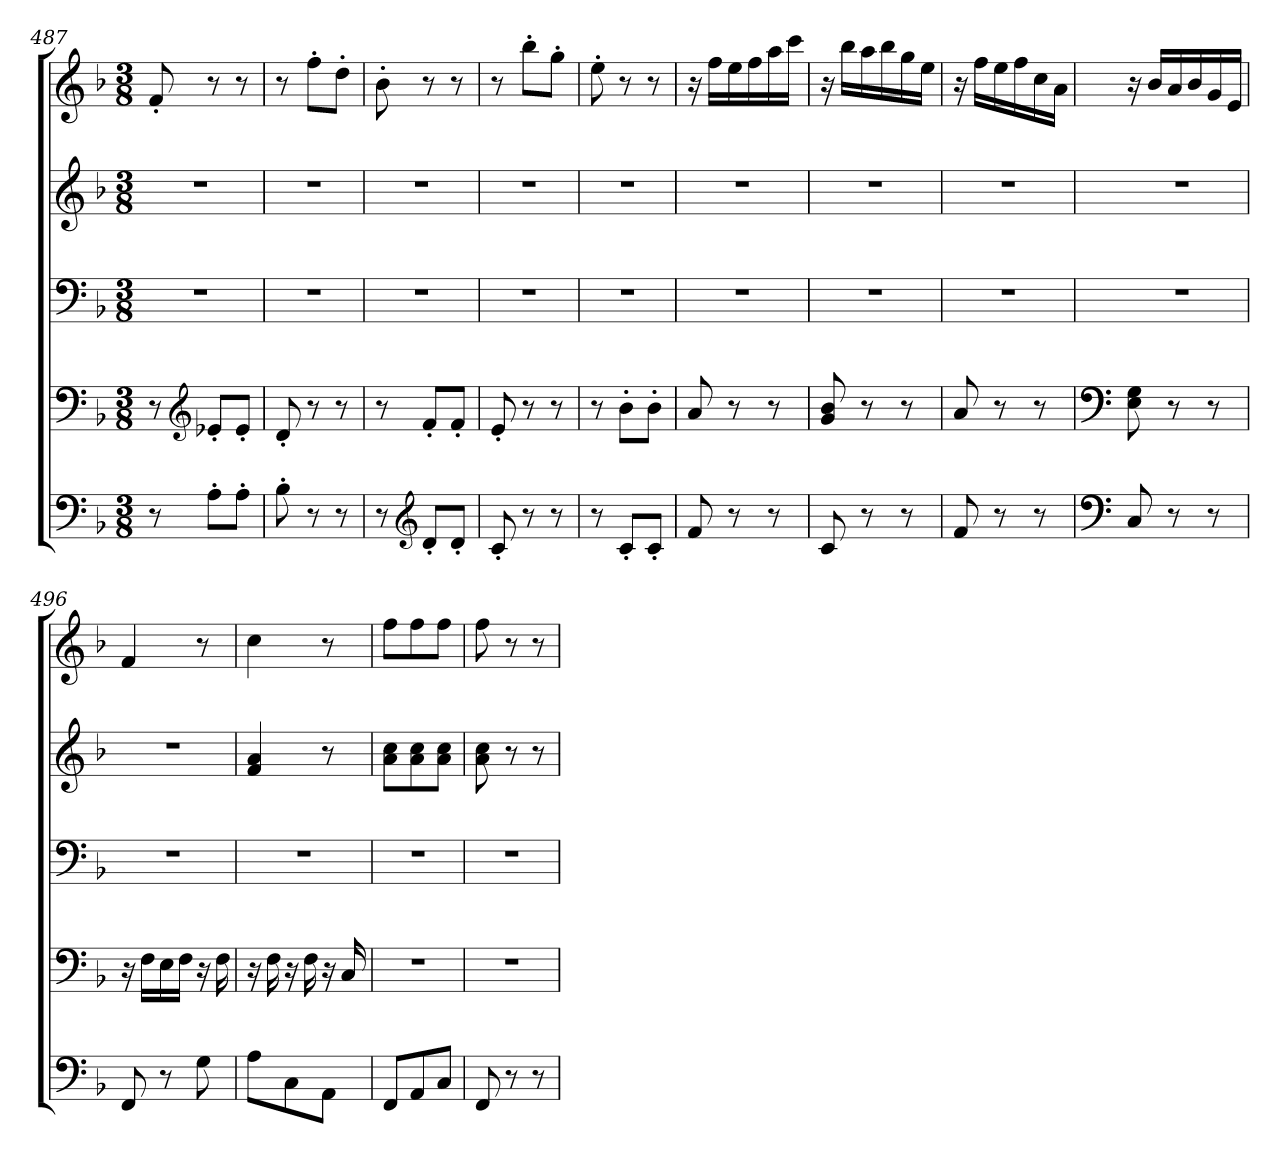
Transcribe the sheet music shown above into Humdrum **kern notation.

**kern	**kern	**kern	**kern	**kern
*part5	*part4	*part3	*part2	*part1
*staff5	*staff4	*staff3	*staff2	*staff1
*clefF4	*clefF4	*clefF4	*clefG2	*clefG2
*k[b-]	*k[b-]	*k[b-]	*k[b-]	*k[b-]
*M3/8	*M3/8	*M3/8	*M3/8	*M3/8
=487	=487	=487	=487	=487
8r	8r	4.r	4.r	8f'/
*	*clefG2	*	*	*
8A'\L	8e-X'/L	.	.	8r
8A'\J	8e-'/J	.	.	8r
!!LO:PB:g=z
=488	=488	=488	=488	=488
8B-'\	8d'/	4.r	4.r	8r
8r	8r	.	.	8ff'\L
8r	8r	.	.	8dd'\J
=489	=489	=489	=489	=489
8r	8r	4.r	4.r	8b-'\
*clefG2	*	*	*	*
8d'/L	8f'/L	.	.	8r
8d'/J	8f'/J	.	.	8r
=490	=490	=490	=490	=490
8c'/	8e'/	4.r	4.r	8r
8r	8r	.	.	8bb-'\L
8r	8r	.	.	8gg'\J
=491	=491	=491	=491	=491
8r	8r	4.r	4.r	8ee'\
8c'/L	8b-'\L	.	.	8r
8c'/J	8b-'\J	.	.	8r
=492	=492	=492	=492	=492
8f/	8a/	4.r	4.r	16r
.	.	.	.	16ff\LL
8r	8r	.	.	16ee\
.	.	.	.	16ff\
8r	8r	.	.	16aa\
.	.	.	.	16ccc\JJ
=493	=493	=493	=493	=493
8c/	8g/ 8b-/	4.r	4.r	16r
.	.	.	.	16bb-\LL
8r	8r	.	.	16aa\
.	.	.	.	16bb-\
8r	8r	.	.	16gg\
.	.	.	.	16ee\JJ
=494	=494	=494	=494	=494
8f/	8a/	4.r	4.r	16r
.	.	.	.	16ff\LL
8r	8r	.	.	16ee\
.	.	.	.	16ff\
8r	8r	.	.	16cc\
.	.	.	.	16a\JJ
!!LO:LB:g=z
=495	=495	=495	=495	=495
*clefF4	*clefF4	*	*	*
8C/	8E\ 8G\	4.r	4.r	16r
.	.	.	.	16b-/LL
8r	8r	.	.	16a/
.	.	.	.	16b-/
8r	8r	.	.	16g/
.	.	.	.	16e/JJ
=496	=496	=496	=496	=496
8FF/	16r	4.r	4.r	4f/
.	16F\LL	.	.	.
8r	16E\	.	.	.
.	16F\JJ	.	.	.
8G\	16r	.	.	8r
.	16F\	.	.	.
=497	=497	=497	=497	=497
8A\L	16r	4.r	4f/ 4a/	4cc\
.	16F\	.	.	.
8C\	16r	.	.	.
.	16F\	.	.	.
8AA\J	16r	.	8r	8r
.	16C/	.	.	.
=498	=498	=498	=498	=498
*	*	*	*	*MM130
8FF/L	4.r	4.r	8a\ 8cc\L	8ff\L
*	*	*	*	*MM138
8AA/	.	.	8a\ 8cc\	8ff\
*	*	*	*	*MM94
8C/J	.	.	8a\ 8cc\J	8ff\J
=499	=499	=499	=499	=499
*	*	*	*	*MM69
8FF/	4.r	4.r	8a\ 8cc\	8ff\
8r	.	.	8r	8r
8r	.	.	8r	8r
=	=	=	=	=
*-	*-	*-	*-	*-
